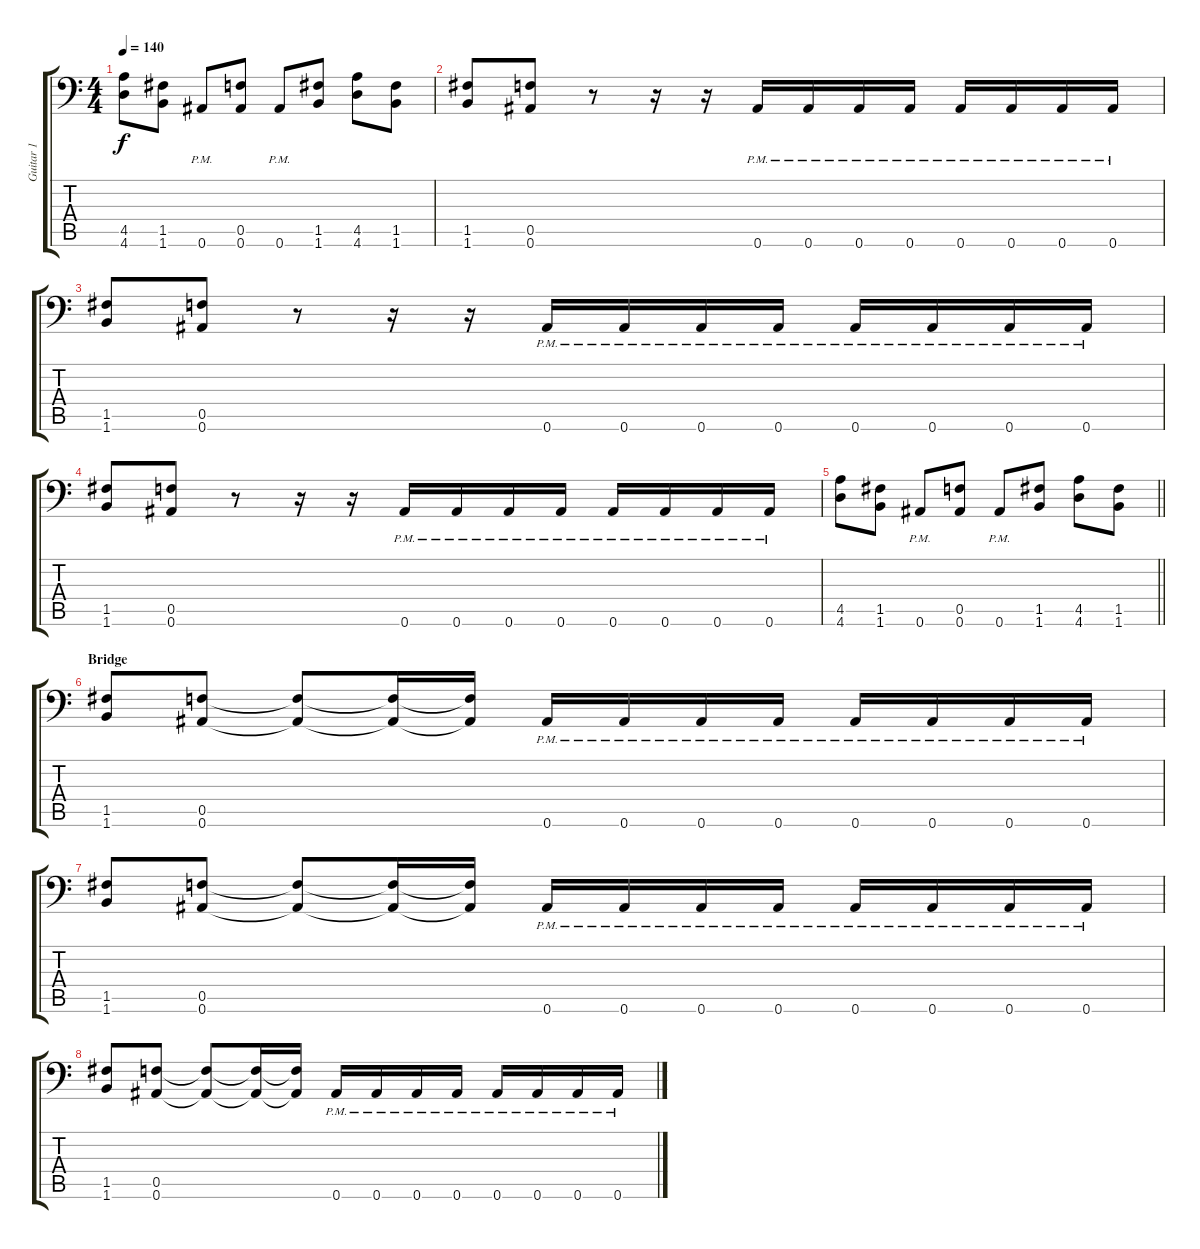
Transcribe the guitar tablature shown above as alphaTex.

\track ("Guitar 1" "Guitar 1") {instrument distortionguitar}
\staff {score tabs}
\tuning (C4 G3 Eb3 Bb2 F2 Bb1) {hide}
\ts (4 4)
\tempo 140
\clef f4
\ks c
(4.5 4.6).8{dy f} (1.5 1.6).8 0.6{pm}.8 (0.5 0.6).8 0.6{pm}.8 (1.5 1.6).8 (4.5 4.6).8 (1.5 1.6).8 |
(1.5 1.6).8 (0.5 0.6).8 r.8 r.16 r.16 0.6{pm}.16 0.6{pm}.16 0.6{pm}.16 0.6{pm}.16 0.6{pm}.16 0.6{pm}.16 0.6{pm}.16 0.6{pm}.16 |
(1.5 1.6).8 (0.5 0.6).8 r.8 r.16 r.16 0.6{pm}.16 0.6{pm}.16 0.6{pm}.16 0.6{pm}.16 0.6{pm}.16 0.6{pm}.16 0.6{pm}.16 0.6{pm}.16 |
(1.5 1.6).8 (0.5 0.6).8 r.8 r.16 r.16 0.6{pm}.16 0.6{pm}.16 0.6{pm}.16 0.6{pm}.16 0.6{pm}.16 0.6{pm}.16 0.6{pm}.16 0.6{pm}.16 |
\barLineRight lightlight
(4.5 4.6).8 (1.5 1.6).8 0.6{pm}.8 (0.5 0.6).8 0.6{pm}.8 (1.5 1.6).8 (4.5 4.6).8 (1.5 1.6).8 |
\section ("" "Bridge")
(1.5 1.6).8 (0.5 0.6).8 (0.5{t} 0.6{t}).8 (0.5{t} 0.6{t}).16 (0.5{t} 0.6{t}).16 0.6{pm}.16 0.6{pm}.16 0.6{pm}.16 0.6{pm}.16 0.6{pm}.16 0.6{pm}.16 0.6{pm}.16 0.6{pm}.16 |
(1.5 1.6).8 (0.5 0.6).8 (0.5{t} 0.6{t}).8 (0.5{t} 0.6{t}).16 (0.5{t} 0.6{t}).16 0.6{pm}.16 0.6{pm}.16 0.6{pm}.16 0.6{pm}.16 0.6{pm}.16 0.6{pm}.16 0.6{pm}.16 0.6{pm}.16 |
(1.5 1.6).8 (0.5 0.6).8 (0.5{t} 0.6{t}).8 (0.5{t} 0.6{t}).16 (0.5{t} 0.6{t}).16 0.6{pm}.16 0.6{pm}.16 0.6{pm}.16 0.6{pm}.16 0.6{pm}.16 0.6{pm}.16 0.6{pm}.16 0.6{pm}.16
